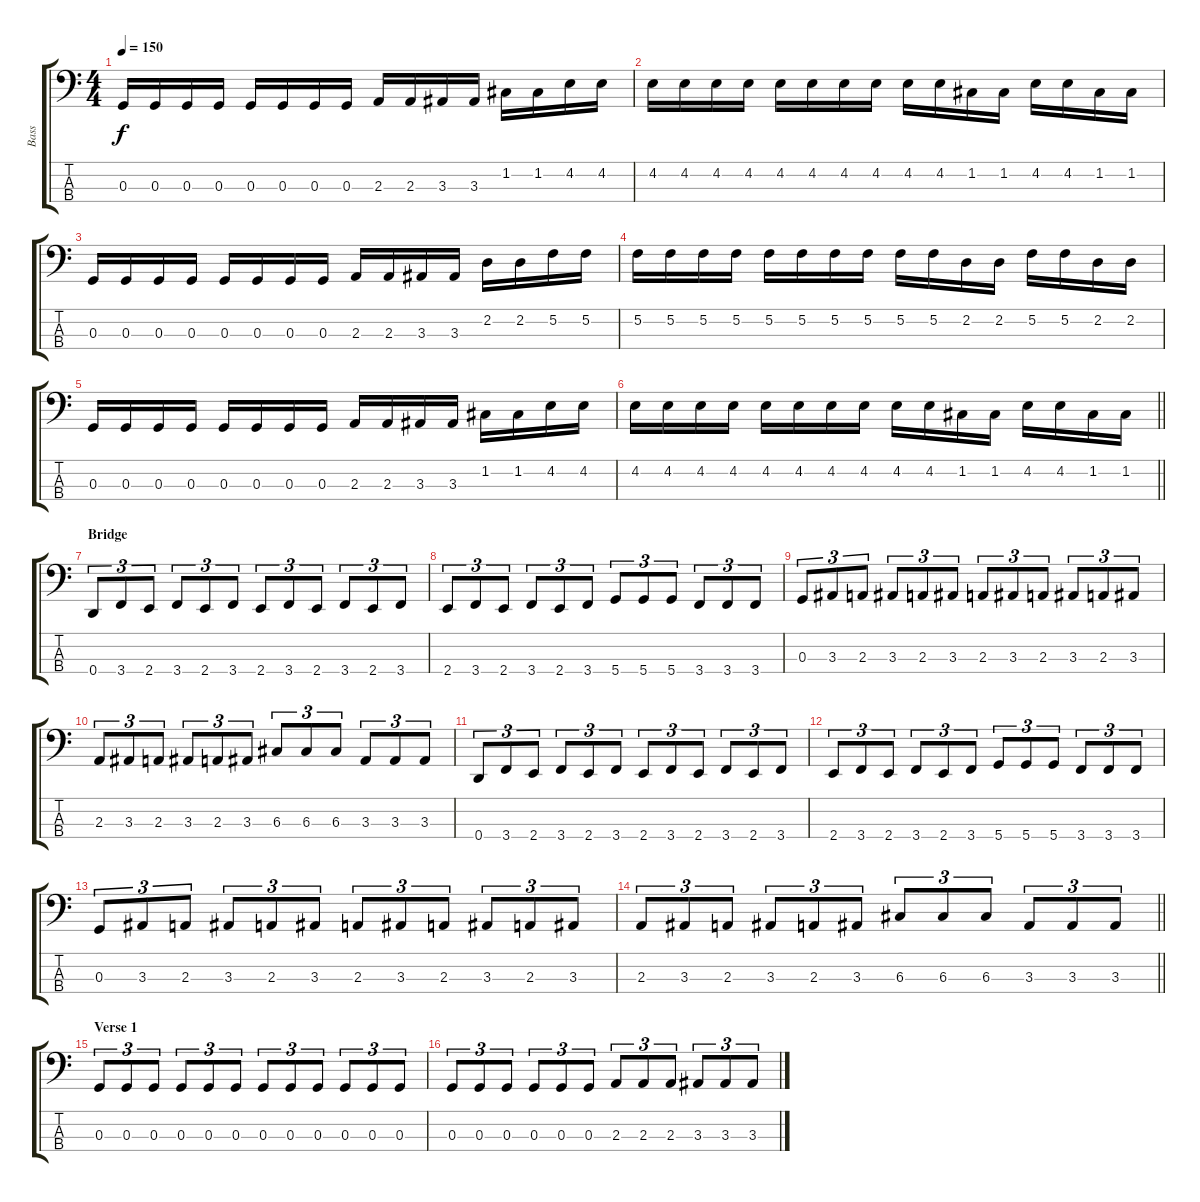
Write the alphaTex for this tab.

\track ("Bass" "Bass") {instrument electricbassfinger}
\staff {score tabs}
\tuning (F2 C2 G1 D1) {hide}
\ts (4 4)
\tempo 150
\clef f4
\ks c
0.3.16{dy f} 0.3.16 0.3.16 0.3.16 0.3.16 0.3.16 0.3.16 0.3.16 2.3.16 2.3.16 3.3.16 3.3.16 1.2.16 1.2.16 4.2.16 4.2.16 |
4.2.16 4.2.16 4.2.16 4.2.16 4.2.16 4.2.16 4.2.16 4.2.16 4.2.16 4.2.16 1.2.16 1.2.16 4.2.16 4.2.16 1.2.16 1.2.16 |
0.3.16 0.3.16 0.3.16 0.3.16 0.3.16 0.3.16 0.3.16 0.3.16 2.3.16 2.3.16 3.3.16 3.3.16 2.2.16 2.2.16 5.2.16 5.2.16 |
5.2.16 5.2.16 5.2.16 5.2.16 5.2.16 5.2.16 5.2.16 5.2.16 5.2.16 5.2.16 2.2.16 2.2.16 5.2.16 5.2.16 2.2.16 2.2.16 |
0.3.16 0.3.16 0.3.16 0.3.16 0.3.16 0.3.16 0.3.16 0.3.16 2.3.16 2.3.16 3.3.16 3.3.16 1.2.16 1.2.16 4.2.16 4.2.16 |
\barLineRight lightlight
4.2.16 4.2.16 4.2.16 4.2.16 4.2.16 4.2.16 4.2.16 4.2.16 4.2.16 4.2.16 1.2.16 1.2.16 4.2.16 4.2.16 1.2.16 1.2.16 |
\section ("" "Bridge")
0.4.8{tu (3 2)} 3.4.8{tu (3 2)} 2.4.8{tu (3 2)} 3.4.8{tu (3 2)} 2.4.8{tu (3 2)} 3.4.8{tu (3 2)} 2.4.8{tu (3 2)} 3.4.8{tu (3 2)} 2.4.8{tu (3 2)} 3.4.8{tu (3 2)} 2.4.8{tu (3 2)} 3.4.8{tu (3 2)} |
2.4.8{tu (3 2)} 3.4.8{tu (3 2)} 2.4.8{tu (3 2)} 3.4.8{tu (3 2)} 2.4.8{tu (3 2)} 3.4.8{tu (3 2)} 5.4.8{tu (3 2)} 5.4.8{tu (3 2)} 5.4.8{tu (3 2)} 3.4.8{tu (3 2)} 3.4.8{tu (3 2)} 3.4.8{tu (3 2)} |
0.3.8{tu (3 2)} 3.3.8{tu (3 2)} 2.3.8{tu (3 2)} 3.3.8{tu (3 2)} 2.3.8{tu (3 2)} 3.3.8{tu (3 2)} 2.3.8{tu (3 2)} 3.3.8{tu (3 2)} 2.3.8{tu (3 2)} 3.3.8{tu (3 2)} 2.3.8{tu (3 2)} 3.3.8{tu (3 2)} |
2.3.8{tu (3 2)} 3.3.8{tu (3 2)} 2.3.8{tu (3 2)} 3.3.8{tu (3 2)} 2.3.8{tu (3 2)} 3.3.8{tu (3 2)} 6.3.8{tu (3 2)} 6.3.8{tu (3 2)} 6.3.8{tu (3 2)} 3.3.8{tu (3 2)} 3.3.8{tu (3 2)} 3.3.8{tu (3 2)} |
0.4.8{tu (3 2)} 3.4.8{tu (3 2)} 2.4.8{tu (3 2)} 3.4.8{tu (3 2)} 2.4.8{tu (3 2)} 3.4.8{tu (3 2)} 2.4.8{tu (3 2)} 3.4.8{tu (3 2)} 2.4.8{tu (3 2)} 3.4.8{tu (3 2)} 2.4.8{tu (3 2)} 3.4.8{tu (3 2)} |
2.4.8{tu (3 2)} 3.4.8{tu (3 2)} 2.4.8{tu (3 2)} 3.4.8{tu (3 2)} 2.4.8{tu (3 2)} 3.4.8{tu (3 2)} 5.4.8{tu (3 2)} 5.4.8{tu (3 2)} 5.4.8{tu (3 2)} 3.4.8{tu (3 2)} 3.4.8{tu (3 2)} 3.4.8{tu (3 2)} |
0.3.8{tu (3 2)} 3.3.8{tu (3 2)} 2.3.8{tu (3 2)} 3.3.8{tu (3 2)} 2.3.8{tu (3 2)} 3.3.8{tu (3 2)} 2.3.8{tu (3 2)} 3.3.8{tu (3 2)} 2.3.8{tu (3 2)} 3.3.8{tu (3 2)} 2.3.8{tu (3 2)} 3.3.8{tu (3 2)} |
\barLineRight lightlight
2.3.8{tu (3 2)} 3.3.8{tu (3 2)} 2.3.8{tu (3 2)} 3.3.8{tu (3 2)} 2.3.8{tu (3 2)} 3.3.8{tu (3 2)} 6.3.8{tu (3 2)} 6.3.8{tu (3 2)} 6.3.8{tu (3 2)} 3.3.8{tu (3 2)} 3.3.8{tu (3 2)} 3.3.8{tu (3 2)} |
\section ("" "Verse 1")
0.3.8{tu (3 2)} 0.3.8{tu (3 2)} 0.3.8{tu (3 2)} 0.3.8{tu (3 2)} 0.3.8{tu (3 2)} 0.3.8{tu (3 2)} 0.3.8{tu (3 2)} 0.3.8{tu (3 2)} 0.3.8{tu (3 2)} 0.3.8{tu (3 2)} 0.3.8{tu (3 2)} 0.3.8{tu (3 2)} |
0.3.8{tu (3 2)} 0.3.8{tu (3 2)} 0.3.8{tu (3 2)} 0.3.8{tu (3 2)} 0.3.8{tu (3 2)} 0.3.8{tu (3 2)} 2.3.8{tu (3 2)} 2.3.8{tu (3 2)} 2.3.8{tu (3 2)} 3.3.8{tu (3 2)} 3.3.8{tu (3 2)} 3.3.8{tu (3 2)}
